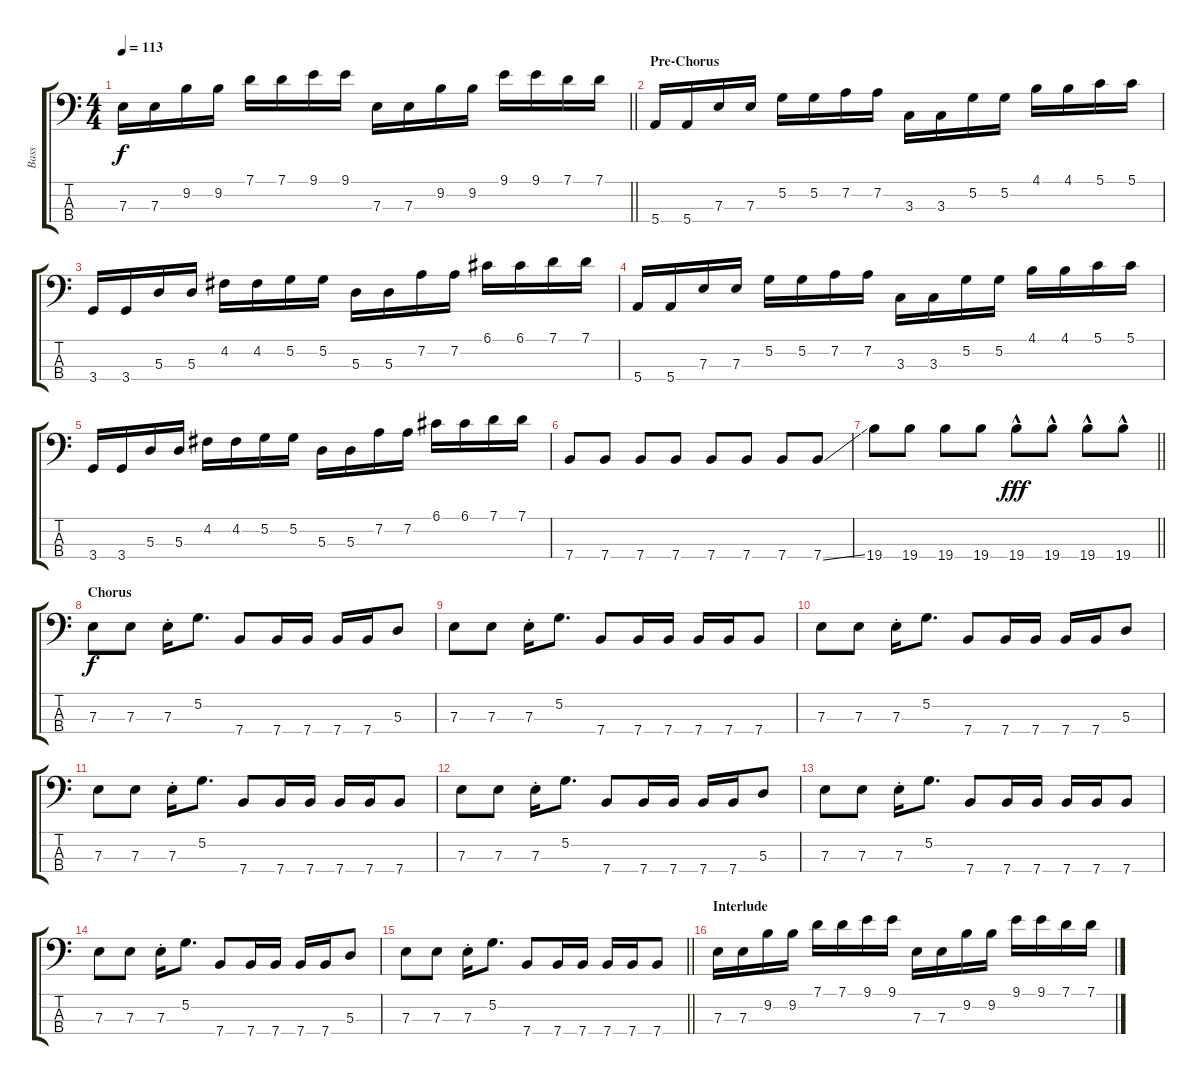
\track ("Bass" "Bass") {instrument electricbassfinger}
\staff {score tabs}
\tuning (G2 D2 A1 E1) {hide}
\ts (4 4)
\tempo 113
\clef f4
\barLineRight lightlight
\ks c
7.3.16{dy f} 7.3.16 9.2.16 9.2.16 7.1.16 7.1.16 9.1.16 9.1.16 7.3.16 7.3.16 9.2.16 9.2.16 9.1.16 9.1.16 7.1.16 7.1.16 |
\section ("" "Pre-Chorus")
5.4.16 5.4.16 7.3.16 7.3.16 5.2.16 5.2.16 7.2.16 7.2.16 3.3.16 3.3.16 5.2.16 5.2.16 4.1.16 4.1.16 5.1.16 5.1.16 |
3.4.16 3.4.16 5.3.16 5.3.16 4.2.16 4.2.16 5.2.16 5.2.16 5.3.16 5.3.16 7.2.16 7.2.16 6.1.16 6.1.16 7.1.16 7.1.16 |
5.4.16 5.4.16 7.3.16 7.3.16 5.2.16 5.2.16 7.2.16 7.2.16 3.3.16 3.3.16 5.2.16 5.2.16 4.1.16 4.1.16 5.1.16 5.1.16 |
3.4.16 3.4.16 5.3.16 5.3.16 4.2.16 4.2.16 5.2.16 5.2.16 5.3.16 5.3.16 7.2.16 7.2.16 6.1.16 6.1.16 7.1.16 7.1.16 |
7.4.8 7.4.8 7.4.8 7.4.8 7.4.8 7.4.8 7.4.8 7.4{ss}.8 |
\barLineRight lightlight
19.4.8 19.4.8 19.4.8 19.4.8 19.4{hac}.8{dy fff} 19.4{hac}.8 19.4{hac}.8 19.4{hac}.8 |
\section ("" "Chorus")
7.3.8{dy f} 7.3.8 7.3{st}.16 5.2.8{d} 7.4.8 7.4.16 7.4.16 7.4.16 7.4.16 5.3.8 |
7.3.8 7.3.8 7.3{st}.16 5.2.8{d} 7.4.8 7.4.16 7.4.16 7.4.16 7.4.16 7.4.8 |
7.3.8 7.3.8 7.3{st}.16 5.2.8{d} 7.4.8 7.4.16 7.4.16 7.4.16 7.4.16 5.3.8 |
7.3.8 7.3.8 7.3{st}.16 5.2.8{d} 7.4.8 7.4.16 7.4.16 7.4.16 7.4.16 7.4.8 |
7.3.8 7.3.8 7.3{st}.16 5.2.8{d} 7.4.8 7.4.16 7.4.16 7.4.16 7.4.16 5.3.8 |
7.3.8 7.3.8 7.3{st}.16 5.2.8{d} 7.4.8 7.4.16 7.4.16 7.4.16 7.4.16 7.4.8 |
7.3.8 7.3.8 7.3{st}.16 5.2.8{d} 7.4.8 7.4.16 7.4.16 7.4.16 7.4.16 5.3.8 |
\barLineRight lightlight
7.3.8 7.3.8 7.3{st}.16 5.2.8{d} 7.4.8 7.4.16 7.4.16 7.4.16 7.4.16 7.4.8 |
\section ("" "Interlude")
7.3.16 7.3.16 9.2.16 9.2.16 7.1.16 7.1.16 9.1.16 9.1.16 7.3.16 7.3.16 9.2.16 9.2.16 9.1.16 9.1.16 7.1.16 7.1.16
